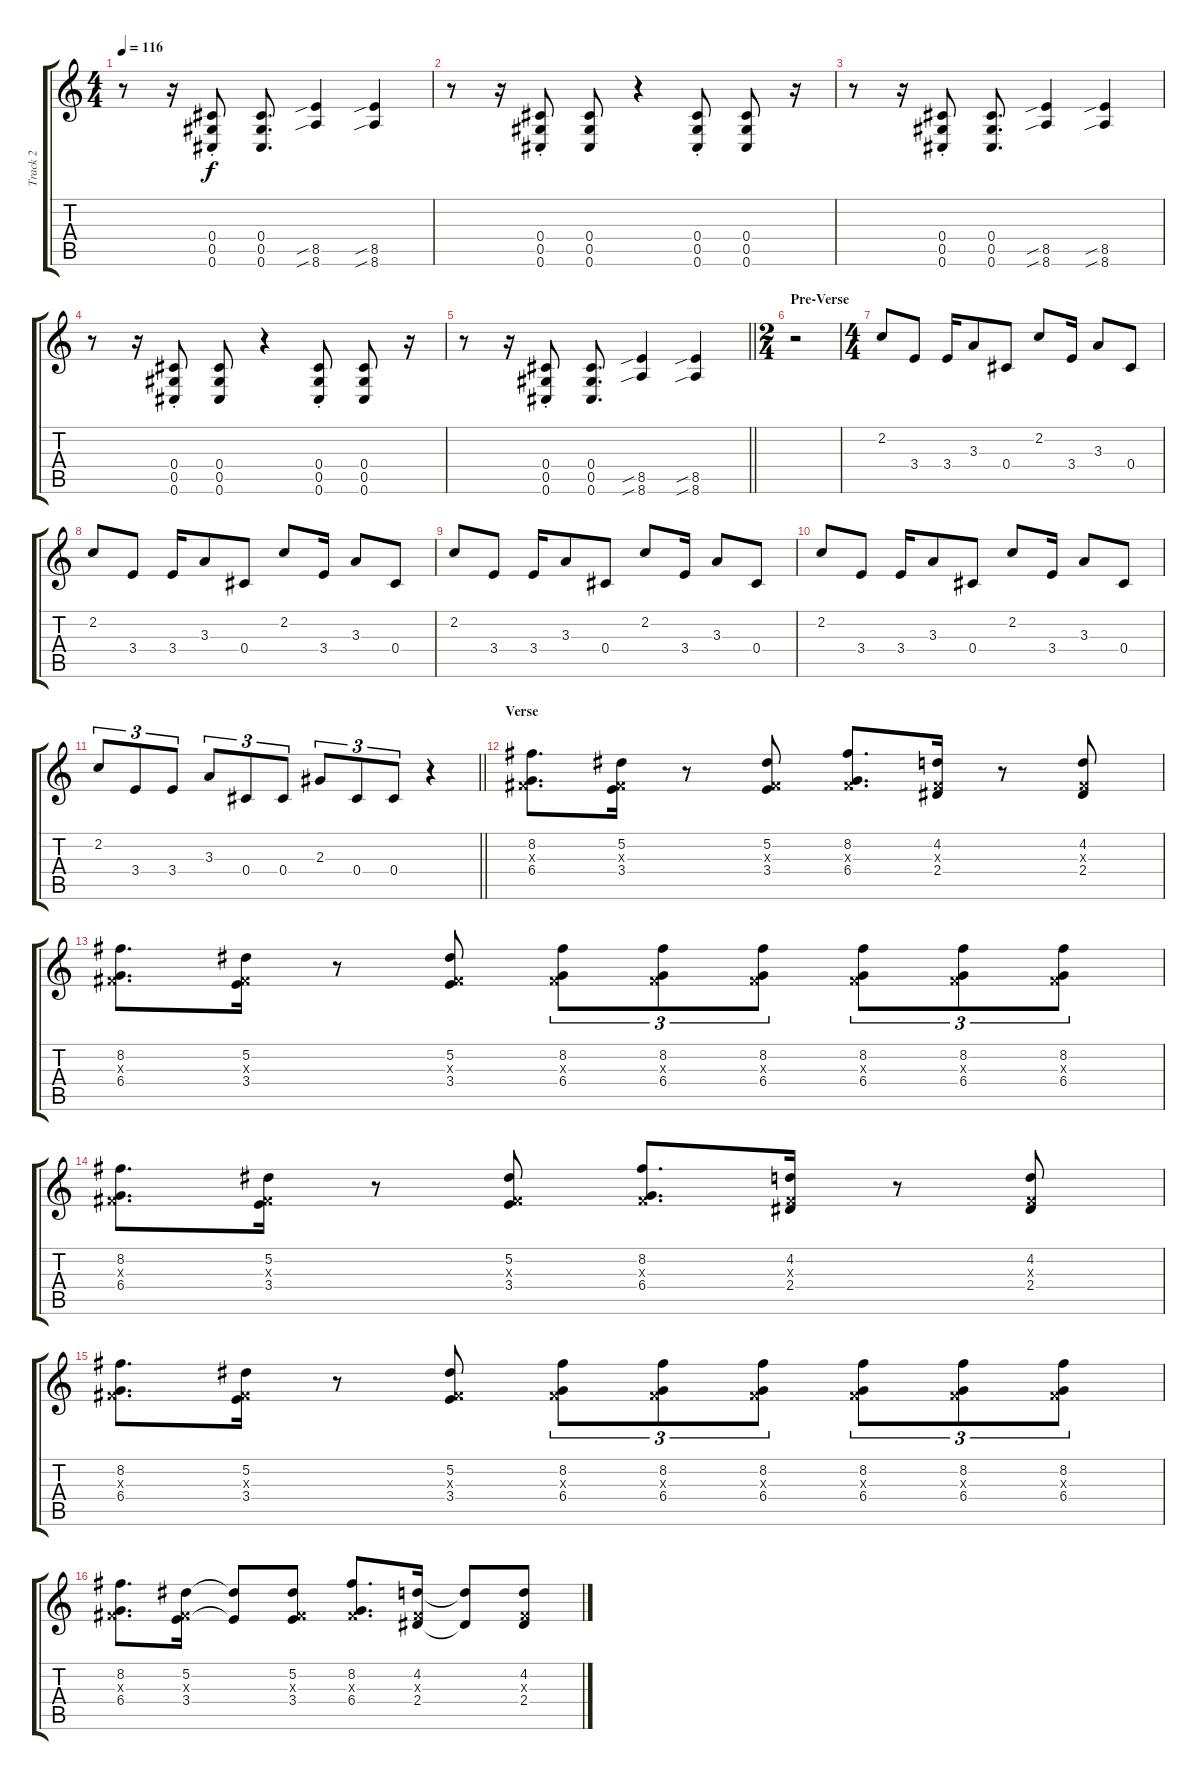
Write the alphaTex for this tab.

\track ("Track 2" "Track 2") {instrument distortionguitar}
\staff {score tabs}
\tuning (B3 Bb3 Gb3 Db3 Ab2 Db2) {hide}
\ts (4 4)
\tempo 116
\clef g2
\ks c
r.8{dy f} r.16 (0.4{st} 0.5{st} 0.6{st}).8 (0.4 0.5 0.6).8{d} (8.5{sib} 8.6{sib}).4 (8.5{sib} 8.6{sib}).4 |
r.8 r.16 (0.4{st} 0.5{st} 0.6{st}).8 (0.4 0.5 0.6).8 r.4 (0.4{st} 0.5{st} 0.6{st}).8 (0.4 0.5 0.6).8 r.16 |
r.8 r.16 (0.4{st} 0.5{st} 0.6{st}).8 (0.4 0.5 0.6).8{d} (8.5{sib} 8.6{sib}).4 (8.5{sib} 8.6{sib}).4 |
r.8 r.16 (0.4{st} 0.5{st} 0.6{st}).8 (0.4 0.5 0.6).8 r.4 (0.4{st} 0.5{st} 0.6{st}).8 (0.4 0.5 0.6).8 r.16 |
\barLineRight lightlight
r.8 r.16 (0.4{st} 0.5{st} 0.6{st}).8 (0.4 0.5 0.6).8{d} (8.5{sib} 8.6{sib}).4 (8.5{sib} 8.6{sib}).4 |
\ts (2 4)
\section ("" "Pre-Verse")
r.2 |
\ts (4 4)
2.2.8 3.4.8 3.4.16 3.3.8 0.4.8 2.2.8 3.4.16 3.3.8 0.4.8 |
2.2.8 3.4.8 3.4.16 3.3.8 0.4.8 2.2.8 3.4.16 3.3.8 0.4.8 |
2.2.8 3.4.8 3.4.16 3.3.8 0.4.8 2.2.8 3.4.16 3.3.8 0.4.8 |
2.2.8 3.4.8 3.4.16 3.3.8 0.4.8 2.2.8 3.4.16 3.3.8 0.4.8 |
\barLineRight lightlight
2.2.8{tu (3 2)} 3.4.8{tu (3 2)} 3.4.8{tu (3 2)} 3.3.8{tu (3 2)} 0.4.8{tu (3 2)} 0.4.8{tu (3 2)} 2.3.8{tu (3 2)} 0.4.8{tu (3 2)} 0.4.8{tu (3 2)} r.4 |
\section ("" "Verse")
(8.2 0.3{x} 6.4).8{d} (5.2 0.3{x} 3.4).16 r.8 (5.2 0.3{x} 3.4).8 (8.2 0.3{x} 6.4).8{d} (4.2 0.3{x} 2.4).16 r.8 (4.2 0.3{x} 2.4).8 |
(8.2 0.3{x} 6.4).8{d} (5.2 0.3{x} 3.4).16 r.8 (5.2 0.3{x} 3.4).8 (8.2 0.3{x} 6.4).8{tu (3 2)} (8.2 0.3{x} 6.4).8{tu (3 2)} (8.2 0.3{x} 6.4).8{tu (3 2)} (8.2 0.3{x} 6.4).8{tu (3 2)} (8.2 0.3{x} 6.4).8{tu (3 2)} (8.2 0.3{x} 6.4).8{tu (3 2)} |
(8.2 0.3{x} 6.4).8{d} (5.2 0.3{x} 3.4).16 r.8 (5.2 0.3{x} 3.4).8 (8.2 0.3{x} 6.4).8{d} (4.2 0.3{x} 2.4).16 r.8 (4.2 0.3{x} 2.4).8 |
(8.2 0.3{x} 6.4).8{d} (5.2 0.3{x} 3.4).16 r.8 (5.2 0.3{x} 3.4).8 (8.2 0.3{x} 6.4).8{tu (3 2)} (8.2 0.3{x} 6.4).8{tu (3 2)} (8.2 0.3{x} 6.4).8{tu (3 2)} (8.2 0.3{x} 6.4).8{tu (3 2)} (8.2 0.3{x} 6.4).8{tu (3 2)} (8.2 0.3{x} 6.4).8{tu (3 2)} |
(8.2 0.3{x} 6.4).8{d} (5.2 0.3{x} 3.4).16 (5.2{t} 3.4{t}).8 (5.2 0.3{x} 3.4).8 (8.2 0.3{x} 6.4).8{d} (4.2 0.3{x} 2.4).16 (4.2{t} 2.4{t}).8 (4.2 0.3{x} 2.4).8
